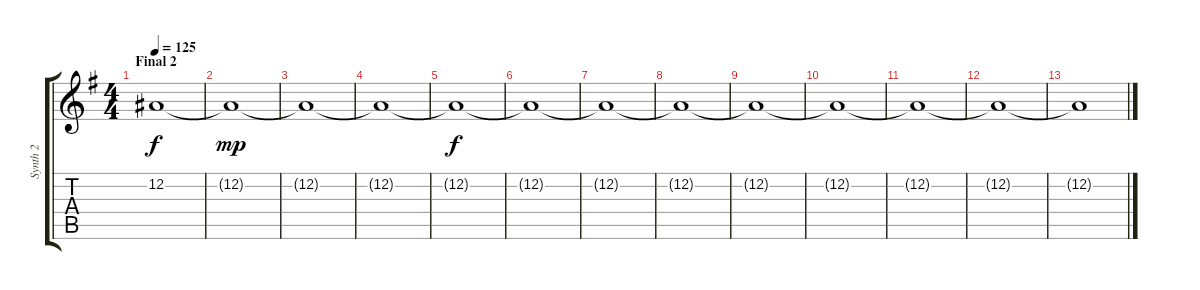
\track ("Synth 2" "Synth 2") {instrument lead1square}
\staff {score tabs}
\tuning (Eb4 Bb3 Gb3 Db3 Ab2 Eb2) {hide}
\ts (4 4)
\section ("" "Final 2")
\tempo 125
\clef g2
\ks g
12.2{t}.1{dy f} |
12.2{t}.1{dy mp} |
12.2{t}.1 |
12.2{t}.1 |
12.2{t}.1{dy f} |
12.2{t}.1 |
12.2{t}.1{volume 12} |
12.2{t}.1{volume 11} |
12.2{t}.1{volume 9} |
12.2{t}.1{volume 7} |
12.2{t}.1{volume 5} |
12.2{t}.1{volume 3} |
12.2{t}.1{volume 1}
